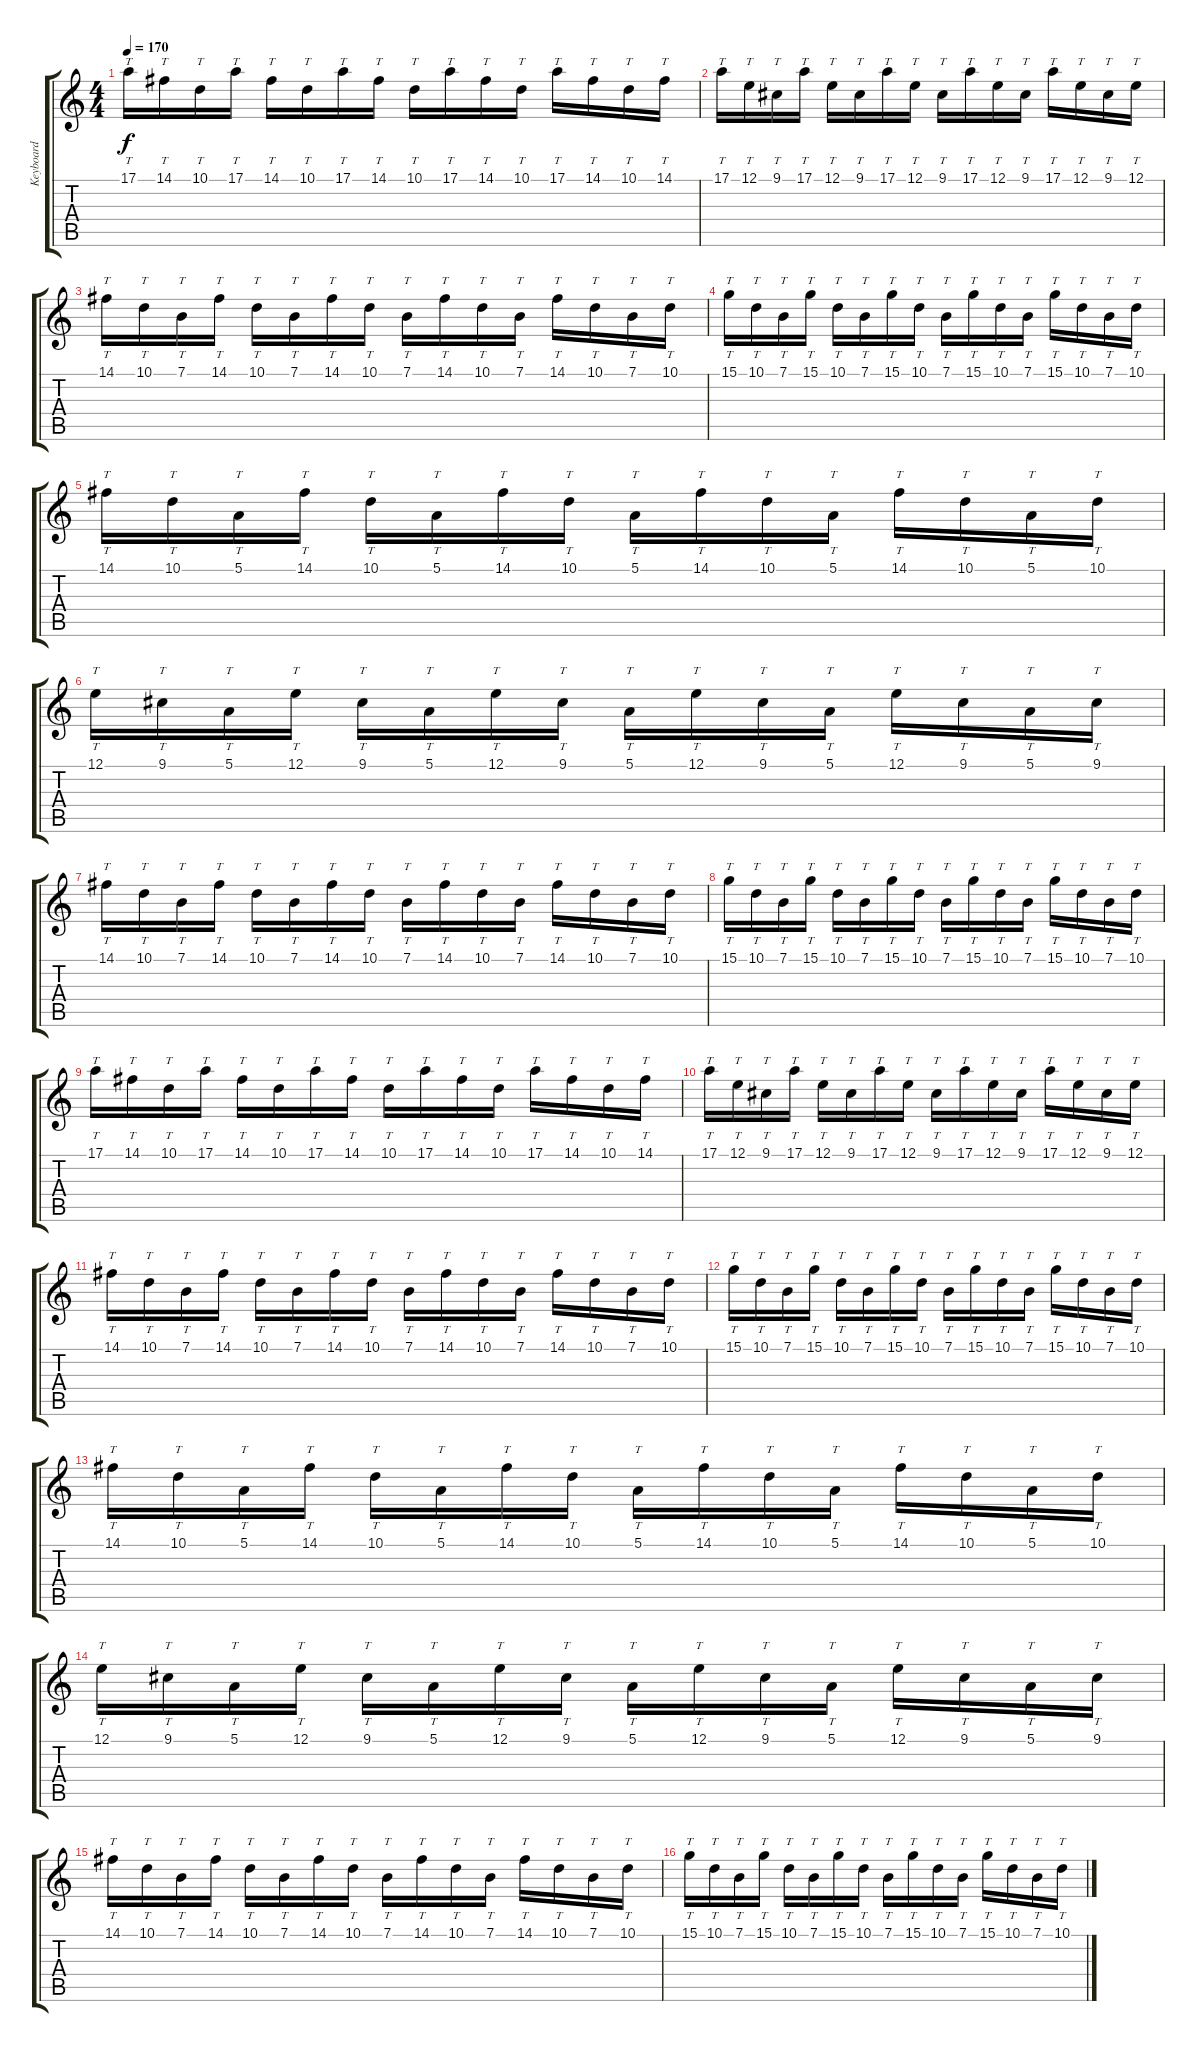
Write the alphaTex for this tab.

\track ("Keyboard" "Keyboard") {instrument lead2sawtooth}
\staff {score tabs}
\tuning (E4 B3 G3 D3 A2 D2) {hide}
\ts (4 4)
\tempo 170
\clef g2
\ks c
17.1.16{tt dy f} 14.1.16{tt} 10.1.16{tt} 17.1.16{tt} 14.1.16{tt} 10.1.16{tt} 17.1.16{tt} 14.1.16{tt} 10.1.16{tt} 17.1.16{tt} 14.1.16{tt} 10.1.16{tt} 17.1.16{tt} 14.1.16{tt} 10.1.16{tt} 14.1.16{tt} |
17.1.16{tt} 12.1.16{tt} 9.1.16{tt} 17.1.16{tt} 12.1.16{tt} 9.1.16{tt} 17.1.16{tt} 12.1.16{tt} 9.1.16{tt} 17.1.16{tt} 12.1.16{tt} 9.1.16{tt} 17.1.16{tt} 12.1.16{tt} 9.1.16{tt} 12.1.16{tt} |
14.1.16{tt instrument lead2sawtooth} 10.1.16{tt} 7.1.16{tt} 14.1.16{tt} 10.1.16{tt} 7.1.16{tt} 14.1.16{tt} 10.1.16{tt} 7.1.16{tt} 14.1.16{tt} 10.1.16{tt} 7.1.16{tt} 14.1.16{tt} 10.1.16{tt} 7.1.16{tt} 10.1.16{tt} |
15.1.16{tt} 10.1.16{tt} 7.1.16{tt} 15.1.16{tt} 10.1.16{tt} 7.1.16{tt} 15.1.16{tt} 10.1.16{tt} 7.1.16{tt} 15.1.16{tt} 10.1.16{tt} 7.1.16{tt} 15.1.16{tt} 10.1.16{tt} 7.1.16{tt} 10.1.16{tt} |
14.1.16{tt} 10.1.16{tt} 5.1.16{tt} 14.1.16{tt} 10.1.16{tt} 5.1.16{tt} 14.1.16{tt} 10.1.16{tt} 5.1.16{tt} 14.1.16{tt} 10.1.16{tt} 5.1.16{tt} 14.1.16{tt} 10.1.16{tt} 5.1.16{tt} 10.1.16{tt} |
12.1.16{tt} 9.1.16{tt} 5.1.16{tt} 12.1.16{tt} 9.1.16{tt} 5.1.16{tt} 12.1.16{tt} 9.1.16{tt} 5.1.16{tt} 12.1.16{tt} 9.1.16{tt} 5.1.16{tt} 12.1.16{tt} 9.1.16{tt} 5.1.16{tt} 9.1.16{tt} |
14.1.16{tt} 10.1.16{tt} 7.1.16{tt} 14.1.16{tt} 10.1.16{tt} 7.1.16{tt} 14.1.16{tt} 10.1.16{tt} 7.1.16{tt} 14.1.16{tt} 10.1.16{tt} 7.1.16{tt} 14.1.16{tt} 10.1.16{tt} 7.1.16{tt} 10.1.16{tt} |
15.1.16{tt} 10.1.16{tt} 7.1.16{tt} 15.1.16{tt} 10.1.16{tt} 7.1.16{tt} 15.1.16{tt} 10.1.16{tt} 7.1.16{tt} 15.1.16{tt} 10.1.16{tt} 7.1.16{tt} 15.1.16{tt} 10.1.16{tt} 7.1.16{tt} 10.1.16{tt} |
17.1.16{tt} 14.1.16{tt} 10.1.16{tt} 17.1.16{tt} 14.1.16{tt} 10.1.16{tt} 17.1.16{tt} 14.1.16{tt} 10.1.16{tt} 17.1.16{tt} 14.1.16{tt} 10.1.16{tt} 17.1.16{tt} 14.1.16{tt} 10.1.16{tt} 14.1.16{tt} |
17.1.16{tt} 12.1.16{tt} 9.1.16{tt} 17.1.16{tt} 12.1.16{tt} 9.1.16{tt} 17.1.16{tt} 12.1.16{tt} 9.1.16{tt} 17.1.16{tt} 12.1.16{tt} 9.1.16{tt} 17.1.16{tt} 12.1.16{tt} 9.1.16{tt} 12.1.16{tt} |
14.1.16{tt instrument lead2sawtooth} 10.1.16{tt} 7.1.16{tt} 14.1.16{tt} 10.1.16{tt} 7.1.16{tt} 14.1.16{tt} 10.1.16{tt} 7.1.16{tt} 14.1.16{tt} 10.1.16{tt} 7.1.16{tt} 14.1.16{tt} 10.1.16{tt} 7.1.16{tt} 10.1.16{tt} |
15.1.16{tt} 10.1.16{tt} 7.1.16{tt} 15.1.16{tt} 10.1.16{tt} 7.1.16{tt} 15.1.16{tt} 10.1.16{tt} 7.1.16{tt} 15.1.16{tt} 10.1.16{tt} 7.1.16{tt} 15.1.16{tt} 10.1.16{tt} 7.1.16{tt} 10.1.16{tt} |
14.1.16{tt} 10.1.16{tt} 5.1.16{tt} 14.1.16{tt} 10.1.16{tt} 5.1.16{tt} 14.1.16{tt} 10.1.16{tt} 5.1.16{tt} 14.1.16{tt} 10.1.16{tt} 5.1.16{tt} 14.1.16{tt} 10.1.16{tt} 5.1.16{tt} 10.1.16{tt} |
12.1.16{tt} 9.1.16{tt} 5.1.16{tt} 12.1.16{tt} 9.1.16{tt} 5.1.16{tt} 12.1.16{tt} 9.1.16{tt} 5.1.16{tt} 12.1.16{tt} 9.1.16{tt} 5.1.16{tt} 12.1.16{tt} 9.1.16{tt} 5.1.16{tt} 9.1.16{tt} |
14.1.16{tt} 10.1.16{tt} 7.1.16{tt} 14.1.16{tt} 10.1.16{tt} 7.1.16{tt} 14.1.16{tt} 10.1.16{tt} 7.1.16{tt} 14.1.16{tt} 10.1.16{tt} 7.1.16{tt} 14.1.16{tt} 10.1.16{tt} 7.1.16{tt} 10.1.16{tt} |
15.1.16{tt} 10.1.16{tt} 7.1.16{tt} 15.1.16{tt} 10.1.16{tt} 7.1.16{tt} 15.1.16{tt} 10.1.16{tt} 7.1.16{tt} 15.1.16{tt} 10.1.16{tt} 7.1.16{tt} 15.1.16{tt} 10.1.16{tt} 7.1.16{tt} 10.1.16{tt}
